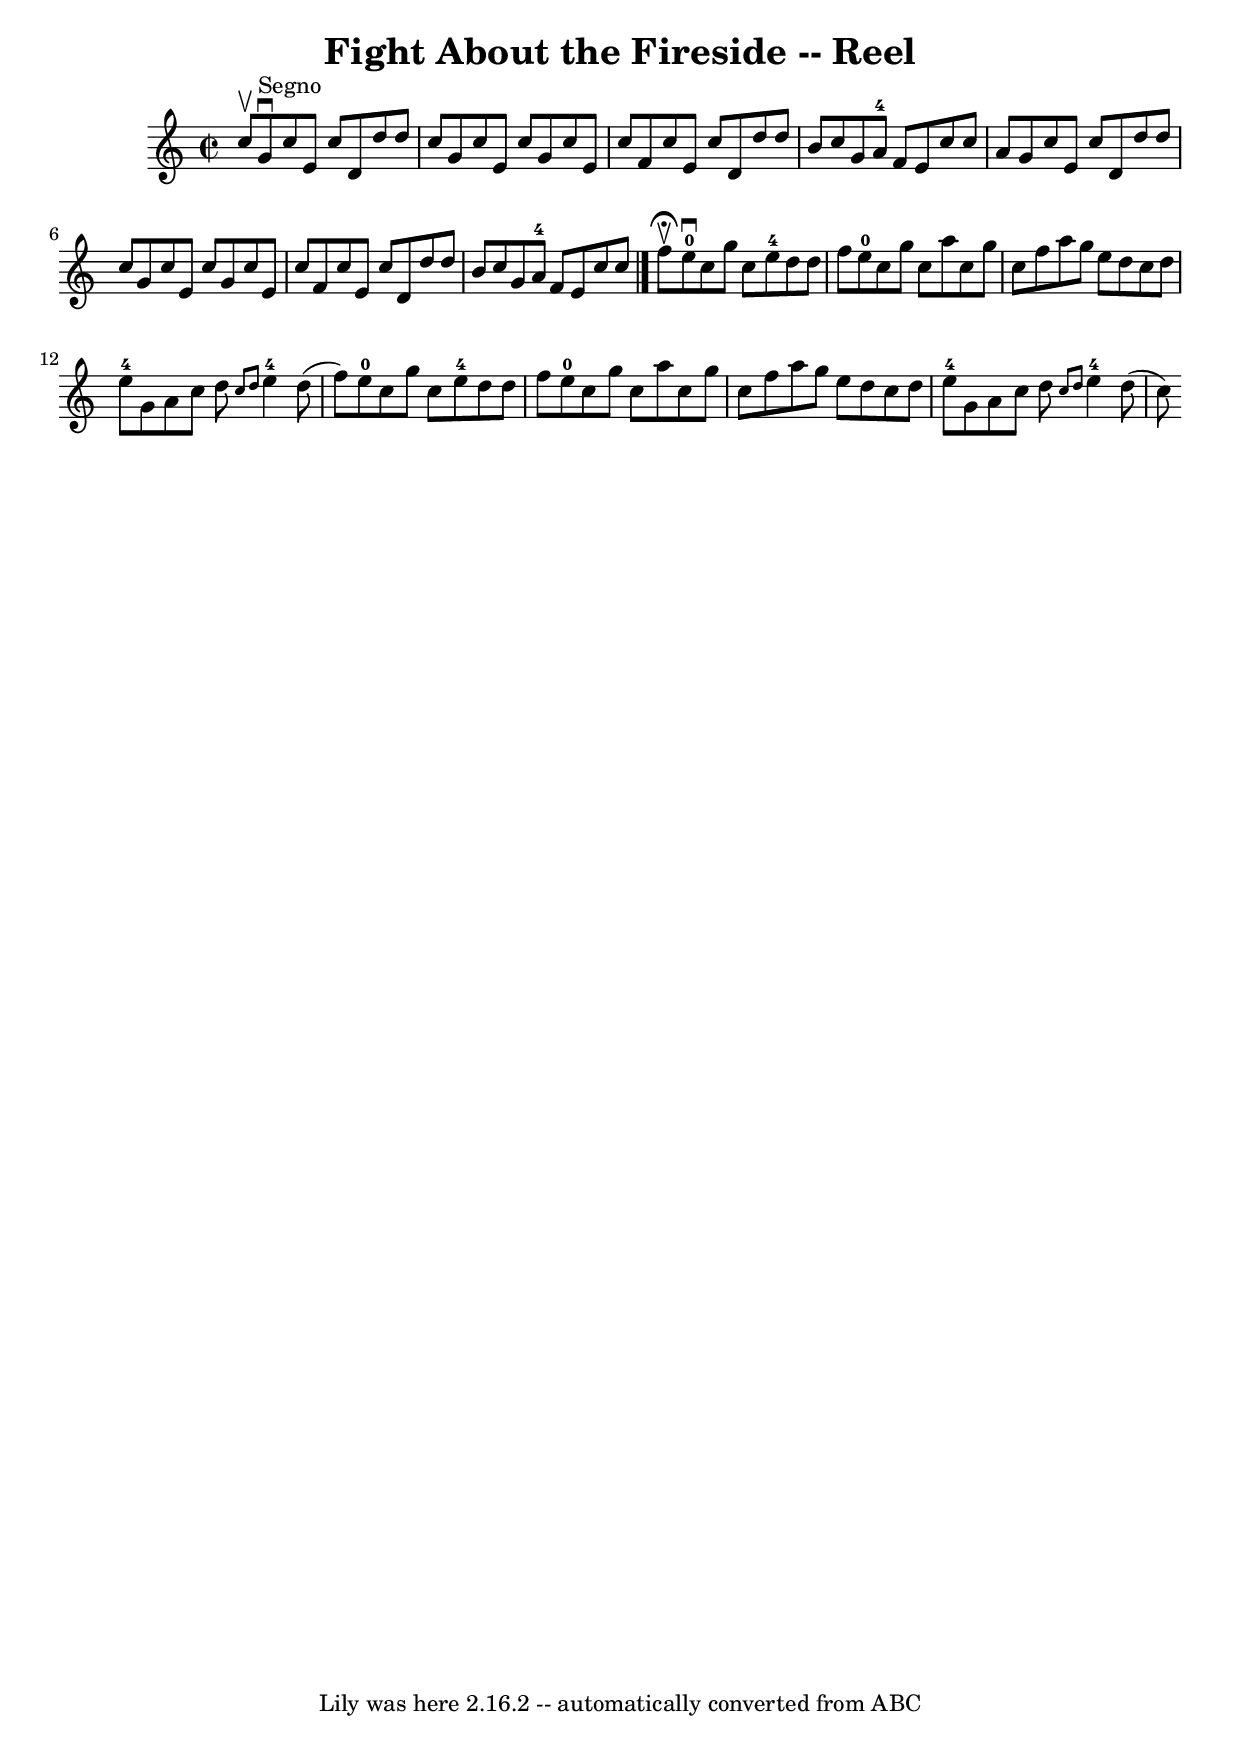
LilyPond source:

\version "2.16.2"
\include "Mammoth.ily"
\header {
  %% book = "Ryan's Mammoth Collection"
  crossRefNumber = "1"
  footnotes = "\\\\358"
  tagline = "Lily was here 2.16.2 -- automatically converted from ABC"
  title = "Fight About the Fireside -- Reel"

}
voicedefault =  {


  \override Staff.TimeSignature #'style = #'C
  \time 2/2    \key c \major c''8^\upbow     |
  g'8^"Segno"^\downbow c''8 e'8 c''8 d'8 d''8 d''8 c''8     |
  g'8 c''8 e'8 c''8 g'8 c''8 e'8 c''8     |
  f'8 c''8 e'8 c''8 d'8 d''8 d''8 b'8     |
  c''8 g'8 a'8-4 f'8 e'8 c''8 c''8 a'8     |
  g'8 c''8 e'8 c''8 d'8 d''8 d''8 c''8     |
  g'8 c''8 e'8 c''8 g'8 c''8 e'8 c''8     |
  f'8 c''8 e'8 c''8 d'8 d''8 d''8 b'8     |
  c''8 g'8 a'8-4 f'8 e'8 c''8 c''8       \bar "|." f''8^\fermata^\upbow  |
  e''8-0^\downbow c''8 g''8 c''8 e''8-4 d''8 d''8 f''8     |
  e''8-0 c''8 g''8 c''8 a''8 c''8 g''8 c''8     |
  f''8 a''8 g''8 e''8 d''8 c''8 d''8 e''8-4    |
  g'8 a'8 c''8 d''8  \grace { c''8 d''8 } e''4-4 d''8 (f''8)     |
  e''8-0 c''8 g''8 c''8 e''8-4 d''8 d''8 f''8     |
  e''8-0 c''8 g''8 c''8 a''8 c''8 g''8 c''8     |
  f''8 a''8 g''8 e''8 d''8 c''8 d''8 e''8-4    |
  g'8 a'8 c''8 d''8  \grace { c''8 d''8 } e''4-4 d''8 (c''8)       \bar "  |."   

}

\score{
  <<

    \context Staff="default"
    {
      \voicedefault 
      
    }

  >>
  \layout {
    
  }
  \midi {
  }

}
